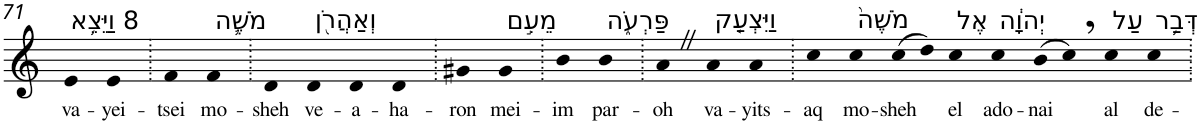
**kern	**text
*part1	*part1
*staff1	*staff1
*I"Piano	*
*I'Pno	*
!!LO:PB:g=z
*clefG2	*
*k[]	*
=71	=71
!LO:TX:a:t=8 וַיֵּצֵ֥א	!
!	!LO:LY:b
4e	va-
!	!LO:LY:b
4e	-yei-
=72.	=72.
!	!LO:LY:b
4f	-tsei
!LO:TX:a:t=מֹשֶׁ֛ה	!
!	!LO:LY:b
4f	mo-
=73.	=73.
!	!LO:LY:b
4d	-sheh
!LO:TX:a:t=וְאַהֲרֹ֖ן	!
!	!LO:LY:b
4d	ve-
!	!LO:LY:b
4d	-a-
!	!LO:LY:b
4d	-ha-
=74.	=74.
!	!LO:LY:b
4g#X	-ron
!LO:TX:a:t=מֵעִ֣ם	!
!	!LO:LY:b
4g#	mei-
=75.	=75.
!	!LO:LY:b
4b	-im
!LO:TX:a:t=פַּרְעֹ֑ה	!
!	!LO:LY:b
4b	par-
=76.	=76.
!	!LO:LY:b
4aZ	-oh
!LO:TX:a:t=וַיִּצְעַ֤ק	!
!	!LO:LY:b
4a	va-
!	!LO:LY:b
4a	-yits-
=77.	=77.
!	!LO:LY:b
4cc	-aq
!LO:TX:a:t=מֹשֶׁה֙	!
!	!LO:LY:b
4cc	mo-
!	!LO:LY:b
(>8cc	-sheh
8dd)	.
!LO:TX:a:t=אֶל	!
!	!LO:LY:b
4cc	el
!LO:TX:a:t=יְהוָ֔ה	!
!	!LO:LY:b
4cc	ado-
!	!LO:LY:b
(>8b	-nai
8cc,)	.
!LO:TX:a:t=עַל	!
!	!LO:LY:b
4cc	al
!LO:TX:a:t=דְּבַ֥ר	!
!	!LO:LY:b
4cc	de-
=.	=.
*-	*-
